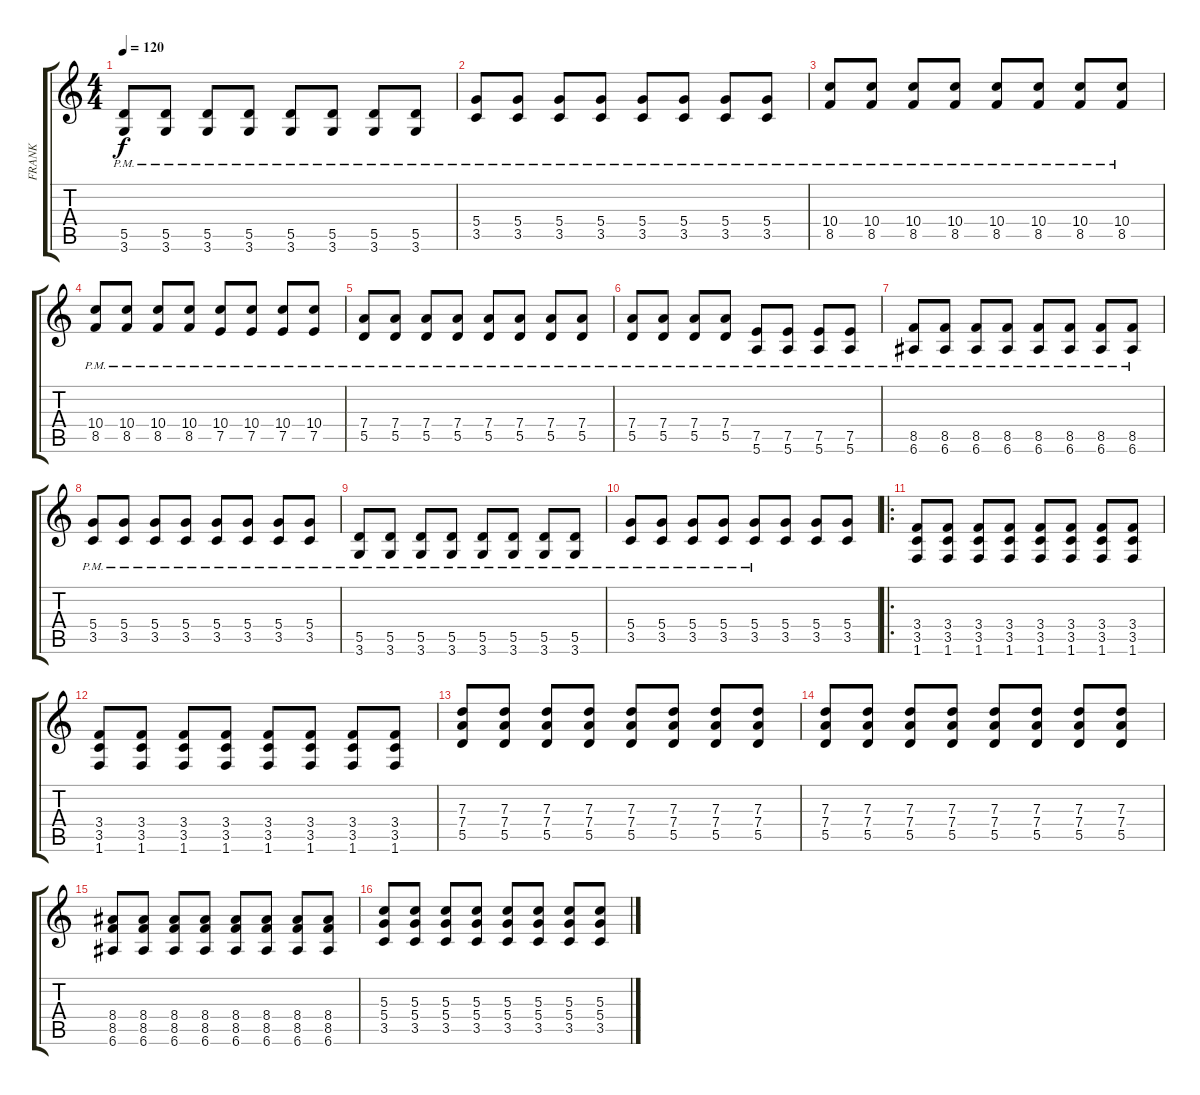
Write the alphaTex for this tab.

\track ("FRANK" "FRANK") {instrument overdrivenguitar}
\staff {score tabs}
\tuning (E4 B3 G3 D3 A2 E2) {hide}
\ts (4 4)
\tempo 120
\clef g2
\ks c
(5.5 3.6{pm}).8{dy f} (5.5{pm} 3.6{pm}).8 (5.5{pm} 3.6{pm}).8 (5.5{pm} 3.6{pm}).8 (5.5{pm} 3.6{pm}).8 (5.5{pm} 3.6{pm}).8 (5.5{pm} 3.6{pm}).8 (5.5 3.6{pm}).8 |
(5.4{pm} 3.5{pm}).8 (5.4{pm} 3.5{pm}).8 (5.4{pm} 3.5{pm}).8 (5.4{pm} 3.5{pm}).8 (5.4{pm} 3.5{pm}).8 (5.4{pm} 3.5{pm}).8 (5.4{pm} 3.5{pm}).8 (5.4{pm} 3.5{pm}).8 |
(10.4{pm} 8.5{pm}).8{volume 13} (10.4{pm} 8.5).8 (10.4{pm} 8.5{pm}).8{instrument electricguitarmuted} (10.4{pm} 8.5{pm}).8 (10.4{pm} 8.5{pm}).8 (10.4{pm} 8.5{pm}).8 (10.4{pm} 8.5{pm}).8 (10.4{pm} 8.5{pm}).8 |
(10.4{pm} 8.5{pm}).8 (10.4{pm} 8.5{pm}).8 (10.4{pm} 8.5{pm}).8 (10.4{pm} 8.5{pm}).8 (10.4{pm} 7.5{pm}).8 (10.4{pm} 7.5{pm}).8 (10.4{pm} 7.5{pm}).8 (10.4{pm} 7.5{pm}).8 |
(7.4{pm} 5.5{pm}).8 (7.4{pm} 5.5{pm}).8 (7.4{pm} 5.5{pm}).8 (7.4{pm} 5.5{pm}).8 (7.4{pm} 5.5{pm}).8 (7.4{pm} 5.5{pm}).8 (7.4{pm} 5.5{pm}).8 (7.4{pm} 5.5{pm}).8 |
(7.4{pm} 5.5{pm}).8 (7.4{pm} 5.5{pm}).8 (7.4{pm} 5.5{pm}).8 (7.4{pm} 5.5{pm}).8 (7.5{pm} 5.6{pm}).8 (7.5{pm} 5.6{pm}).8 (7.5{pm} 5.6{pm}).8 (7.5{pm} 5.6{pm}).8 |
(8.5{pm} 6.6{pm}).8 (8.5{pm} 6.6{pm}).8 (8.5{pm} 6.6{pm}).8 (8.5{pm} 6.6{pm}).8 (8.5{pm} 6.6{pm}).8 (8.5{pm} 6.6{pm}).8 (8.5{pm} 6.6{pm}).8 (8.5{pm} 6.6{pm}).8 |
(5.4{pm} 3.5{pm}).8 (5.4{pm} 3.5{pm}).8 (5.4{pm} 3.5{pm}).8 (5.4{pm} 3.5{pm}).8 (5.4{pm} 3.5{pm}).8 (5.4{pm} 3.5{pm}).8 (5.4{pm} 3.5{pm}).8 (5.4{pm} 3.5{pm}).8 |
(5.5 3.6{pm}).8{volume 10 instrument overdrivenguitar} (5.5{pm} 3.6{pm}).8{volume 13 instrument overdrivenguitar} (5.5{pm} 3.6{pm}).8{instrument overdrivenguitar} (5.5{pm} 3.6{pm}).8 (5.5{pm} 3.6{pm}).8 (5.5{pm} 3.6{pm}).8 (5.5{pm} 3.6{pm}).8 (5.5 3.6{pm}).8 |
(5.4{pm} 3.5{pm}).8 (5.4{pm} 3.5{pm}).8 (5.4{pm} 3.5{pm}).8 (5.4{pm} 3.5{pm}).8 (5.4{pm} 3.5).8 (5.4 3.5).8 (5.4 3.5).8 (5.4 3.5).8 |
\ro
(3.4 3.5 1.6).8{instrument overdrivenguitar} (3.4 3.5 1.6).8 (3.4 3.5 1.6).8 (3.4 3.5 1.6).8 (3.4 3.5 1.6).8 (3.4 3.5 1.6).8 (3.4 3.5 1.6).8 (3.4 3.5 1.6).8 |
(3.4 3.5 1.6).8 (3.4 3.5 1.6).8 (3.4 3.5 1.6).8 (3.4 3.5 1.6).8 (3.4 3.5 1.6).8 (3.4 3.5 1.6).8 (3.4 3.5 1.6).8 (3.4 3.5 1.6).8 |
(7.3 7.4 5.5).8 (7.3 7.4 5.5).8 (7.3 7.4 5.5).8 (7.3 7.4 5.5).8 (7.3 7.4 5.5).8 (7.3 7.4 5.5).8 (7.3 7.4 5.5).8 (7.3 7.4 5.5).8 |
(7.3 7.4 5.5).8 (7.3 7.4 5.5).8 (7.3 7.4 5.5).8 (7.3 7.4 5.5).8 (7.3 7.4 5.5).8 (7.3 7.4 5.5).8 (7.3 7.4 5.5).8 (7.3 7.4 5.5).8 |
(8.4 8.5 6.6).8 (8.4 8.5 6.6).8 (8.4 8.5 6.6).8 (8.4 8.5 6.6).8 (8.4 8.5 6.6).8 (8.4 8.5 6.6).8 (8.4 8.5 6.6).8 (8.4 8.5 6.6).8 |
(5.3 5.4 3.5).8 (5.3 5.4 3.5).8 (5.3 5.4 3.5).8 (5.3 5.4 3.5).8 (5.3 5.4 3.5).8 (5.3 5.4 3.5).8 (5.3 5.4 3.5).8 (5.3 5.4 3.5).8
